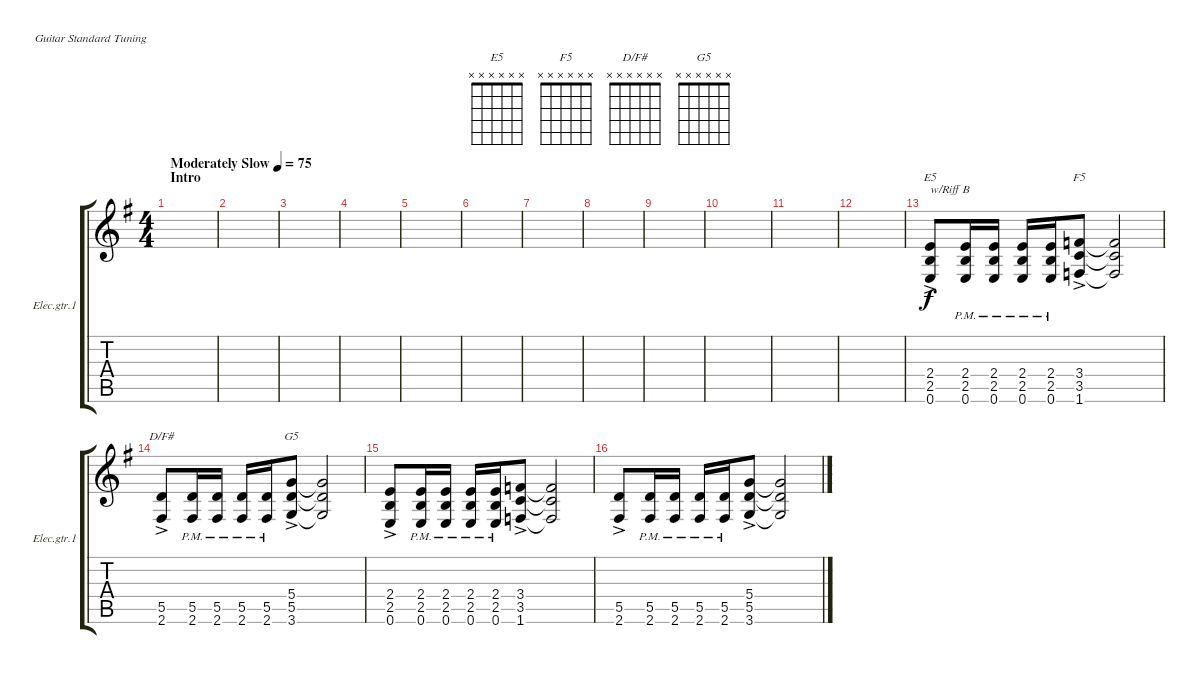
\defaultSystemsLayout 4
\bracketExtendMode groupsimilarinstruments
\useSystemSignSeparator
\singleTrackTrackNamePolicy allsystems
\multiTrackTrackNamePolicy allsystems
\firstSystemTrackNameOrientation horizontal
\otherSystemsTrackNameOrientation horizontal
\track ("Elec. gtr. 1" "Elec.gtr.1") {instrument acousticguitarsteel}
\staff {score tabs}
\tuning (E4 B3 G3 D3 A2 E2)
\chord ("E5" x x x x x x)
\chord ("F5" x x x x x x)
\chord ("D/F#" x x x x x x)
\chord ("G5" x x x x x x)
\ts (4 4)
\section ("" "Intro")
\tempo (75 "Moderately Slow")
\clef g2
\scale
0.511811
\ks eminor
|
\scale
0.244094 |
\scale
0.244094 |
\scale
0.333333 |
\scale
0.333333 |
\scale
0.333333 |
\scale
0.333333 |
\scale
0.333333 |
\scale
0.333333 |
|
|
|
(0.6{ac} 2.5{ac} 2.4{ac}).8{ch "E5" txt "w/Riff B"} (0.6{pm} 2.4{pm} 2.5{pm}).16 (0.6{pm} 2.5{pm} 2.4{pm}).16 (0.6{pm} 2.4{pm} 2.5{pm}).16 (0.6{pm} 2.5{pm} 2.4{pm}).16 (1.6{ac} 3.5{ac} 3.4{ac}).8{ch "F5"} (1.6{t} 3.5{t} 3.4{t}).2 |
(2.6{ac} 5.5{ac}).8{ch "D/F#"} (5.5{pm} 2.6{pm}).16 (2.6{pm} 5.5{pm}).16 (2.6{pm} 5.5{pm}).16 (2.6{pm} 5.5{pm}).16 (3.6{ac} 5.5{ac} 5.4{ac}).8{ch "G5"} (3.6{t} 5.5{t} 5.4{t}).2 |
(0.6{ac} 2.5{ac} 2.4{ac}).8 (0.6{pm} 2.4{pm} 2.5{pm}).16 (0.6{pm} 2.5{pm} 2.4{pm}).16 (0.6{pm} 2.4{pm} 2.5{pm}).16 (0.6{pm} 2.5{pm} 2.4{pm}).16 (1.6{ac} 3.5{ac} 3.4{ac}).8 (1.6{t} 3.5{t} 3.4{t}).2 |
(2.6{ac} 5.5{ac}).8 (5.5{pm} 2.6{pm}).16 (2.6{pm} 5.5{pm}).16 (2.6{pm} 5.5{pm}).16 (2.6{pm} 5.5{pm}).16 (3.6{ac} 5.5{ac} 5.4{ac}).8 (3.6{t} 5.5{t} 5.4{t}).2
